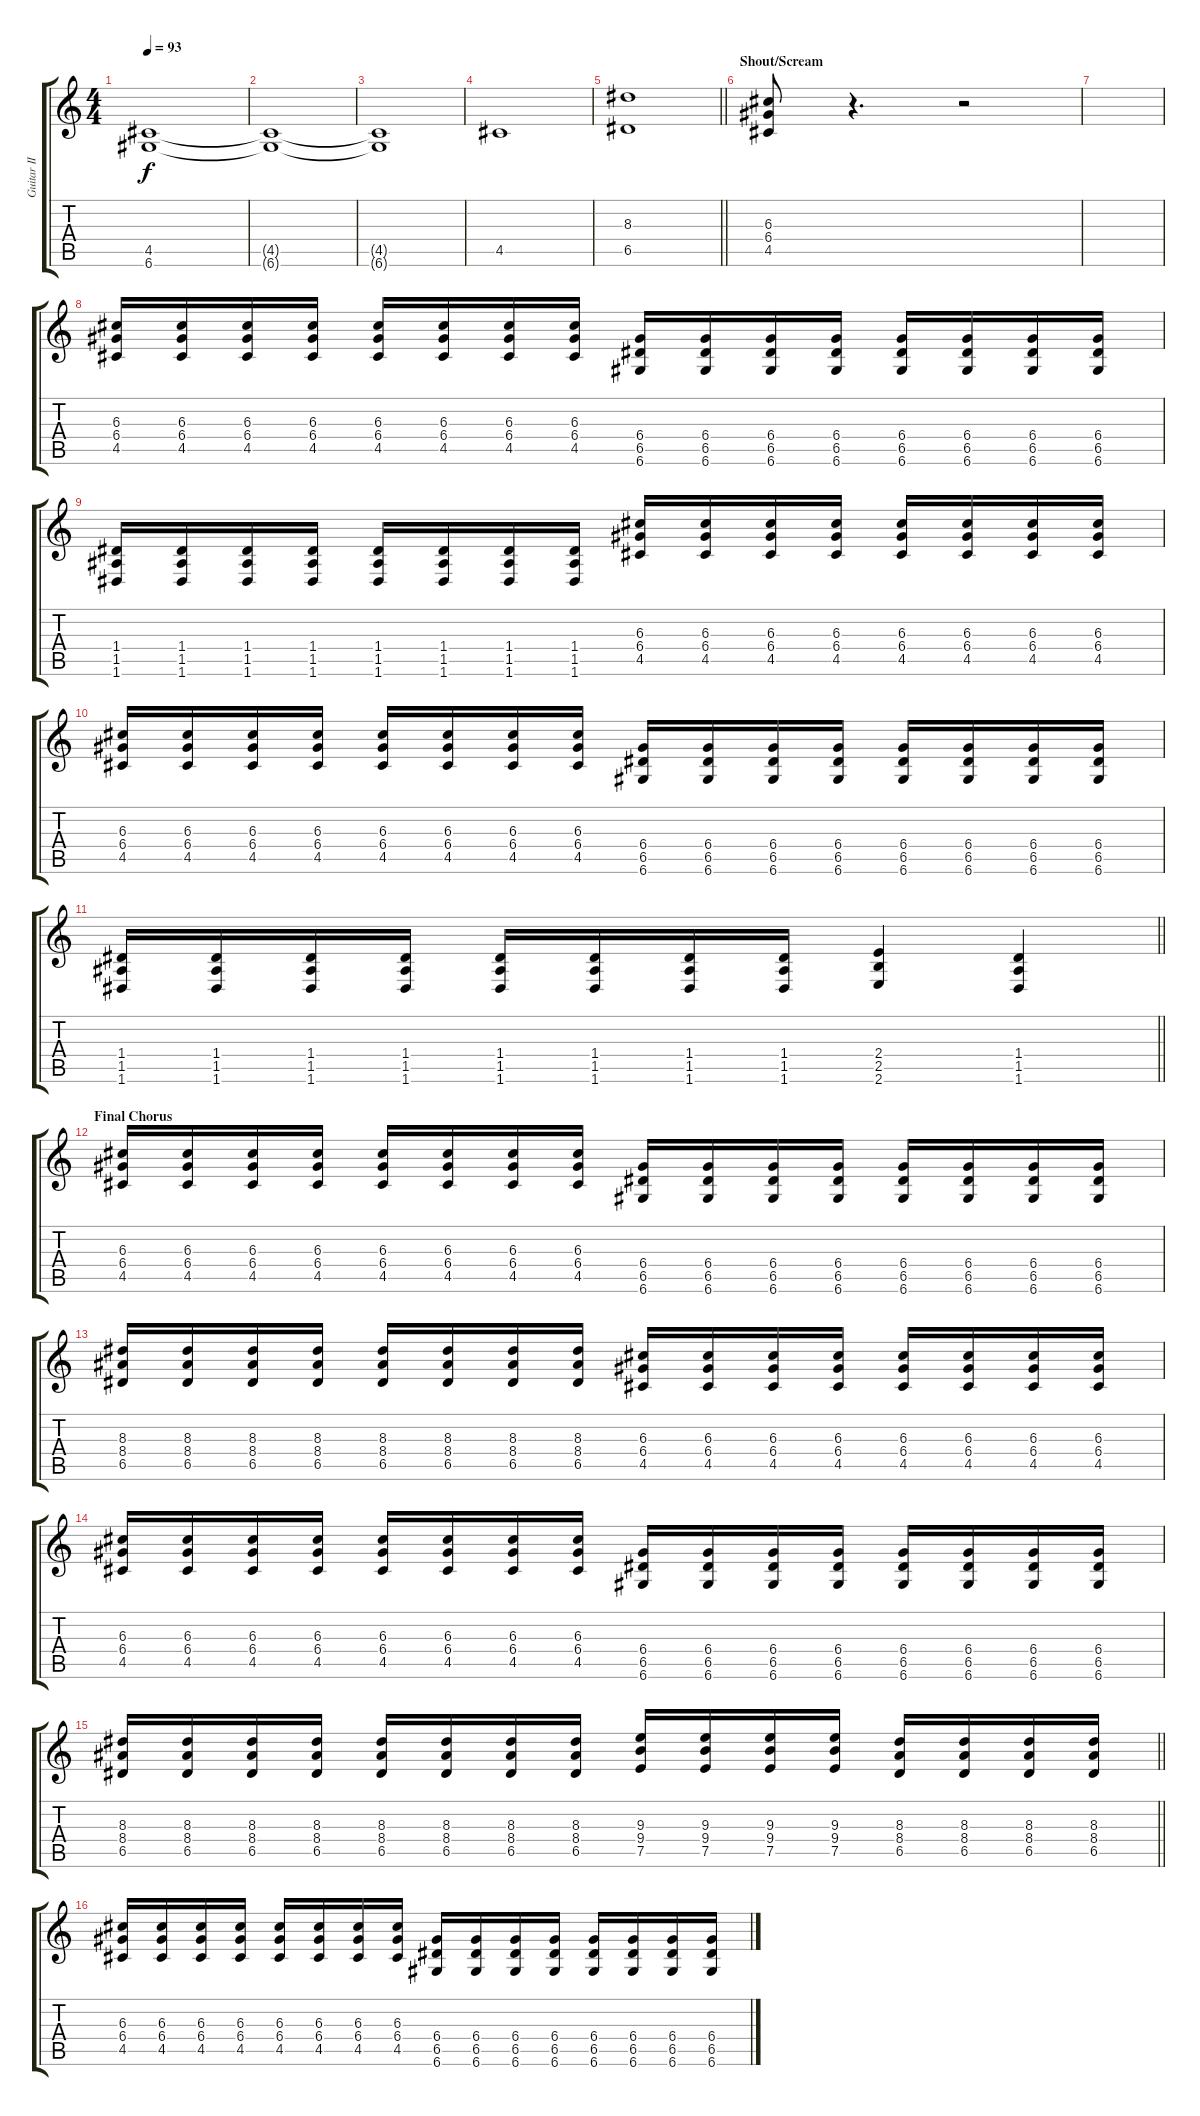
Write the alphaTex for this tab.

\track ("Guitar II" "Guitar II") {instrument overdrivenguitar}
\staff {score tabs}
\tuning (E4 B3 G3 D3 A2 D2) {hide}
\ts (4 4)
\tempo 93
\clef g2
\ks c
(4.5{t} 6.6{t}).1{dy f} |
(4.5{t} 6.6{t}).1 |
(4.5{t} 6.6{t}).1 |
4.5.1 |
\barLineRight lightlight
(8.3 6.5).1 |
\section ("" "Shout/Scream")
(6.3 6.4 4.5).8 r.4{d} r.2 |
|
(6.3 6.4 4.5).16 (6.3 6.4 4.5).16 (6.3 6.4 4.5).16 (6.3 6.4 4.5).16 (6.3 6.4 4.5).16 (6.3 6.4 4.5).16 (6.3 6.4 4.5).16 (6.3 6.4 4.5).16 (6.4 6.5 6.6).16 (6.4 6.5 6.6).16 (6.4 6.5 6.6).16 (6.4 6.5 6.6).16 (6.4 6.5 6.6).16 (6.4 6.5 6.6).16 (6.4 6.5 6.6).16 (6.4 6.5 6.6).16 |
(1.4 1.5 1.6).16 (1.4 1.5 1.6).16 (1.4 1.5 1.6).16 (1.4 1.5 1.6).16 (1.4 1.5 1.6).16 (1.4 1.5 1.6).16 (1.4 1.5 1.6).16 (1.4 1.5 1.6).16 (6.3 6.4 4.5).16 (6.3 6.4 4.5).16 (6.3 6.4 4.5).16 (6.3 6.4 4.5).16 (6.3 6.4 4.5).16 (6.3 6.4 4.5).16 (6.3 6.4 4.5).16 (6.3 6.4 4.5).16 |
(6.3 6.4 4.5).16 (6.3 6.4 4.5).16 (6.3 6.4 4.5).16 (6.3 6.4 4.5).16 (6.3 6.4 4.5).16 (6.3 6.4 4.5).16 (6.3 6.4 4.5).16 (6.3 6.4 4.5).16 (6.4 6.5 6.6).16 (6.4 6.5 6.6).16 (6.4 6.5 6.6).16 (6.4 6.5 6.6).16 (6.4 6.5 6.6).16 (6.4 6.5 6.6).16 (6.4 6.5 6.6).16 (6.4 6.5 6.6).16 |
\barLineRight lightlight
(1.4 1.5 1.6).16 (1.4 1.5 1.6).16 (1.4 1.5 1.6).16 (1.4 1.5 1.6).16 (1.4 1.5 1.6).16 (1.4 1.5 1.6).16 (1.4 1.5 1.6).16 (1.4 1.5 1.6).16 (2.4 2.5 2.6).4 (1.4 1.5 1.6).4 |
\section ("" "Final Chorus")
(6.3 6.4 4.5).16 (6.3 6.4 4.5).16 (6.3 6.4 4.5).16 (6.3 6.4 4.5).16 (6.3 6.4 4.5).16 (6.3 6.4 4.5).16 (6.3 6.4 4.5).16 (6.3 6.4 4.5).16 (6.4 6.5 6.6).16 (6.4 6.5 6.6).16 (6.4 6.5 6.6).16 (6.4 6.5 6.6).16 (6.4 6.5 6.6).16 (6.4 6.5 6.6).16 (6.4 6.5 6.6).16 (6.4 6.5 6.6).16 |
(8.3 8.4 6.5).16 (8.3 8.4 6.5).16 (8.3 8.4 6.5).16 (8.3 8.4 6.5).16 (8.3 8.4 6.5).16 (8.3 8.4 6.5).16 (8.3 8.4 6.5).16 (8.3 8.4 6.5).16 (6.3 6.4 4.5).16 (6.3 6.4 4.5).16 (6.3 6.4 4.5).16 (6.3 6.4 4.5).16 (6.3 6.4 4.5).16 (6.3 6.4 4.5).16 (6.3 6.4 4.5).16 (6.3 6.4 4.5).16 |
(6.3 6.4 4.5).16 (6.3 6.4 4.5).16 (6.3 6.4 4.5).16 (6.3 6.4 4.5).16 (6.3 6.4 4.5).16 (6.3 6.4 4.5).16 (6.3 6.4 4.5).16 (6.3 6.4 4.5).16 (6.4 6.5 6.6).16 (6.4 6.5 6.6).16 (6.4 6.5 6.6).16 (6.4 6.5 6.6).16 (6.4 6.5 6.6).16 (6.4 6.5 6.6).16 (6.4 6.5 6.6).16 (6.4 6.5 6.6).16 |
\barLineRight lightlight
(8.3 8.4 6.5).16 (8.3 8.4 6.5).16 (8.3 8.4 6.5).16 (8.3 8.4 6.5).16 (8.3 8.4 6.5).16 (8.3 8.4 6.5).16 (8.3 8.4 6.5).16 (8.3 8.4 6.5).16 (9.3 9.4 7.5).16 (9.3 9.4 7.5).16 (9.3 9.4 7.5).16 (9.3 9.4 7.5).16 (8.3 8.4 6.5).16 (8.3 8.4 6.5).16 (8.3 8.4 6.5).16 (8.3 8.4 6.5).16 |
(6.3 6.4 4.5).16 (6.3 6.4 4.5).16 (6.3 6.4 4.5).16 (6.3 6.4 4.5).16 (6.3 6.4 4.5).16 (6.3 6.4 4.5).16 (6.3 6.4 4.5).16 (6.3 6.4 4.5).16 (6.4 6.5 6.6).16 (6.4 6.5 6.6).16 (6.4 6.5 6.6).16 (6.4 6.5 6.6).16 (6.4 6.5 6.6).16 (6.4 6.5 6.6).16 (6.4 6.5 6.6).16 (6.4 6.5 6.6).16
